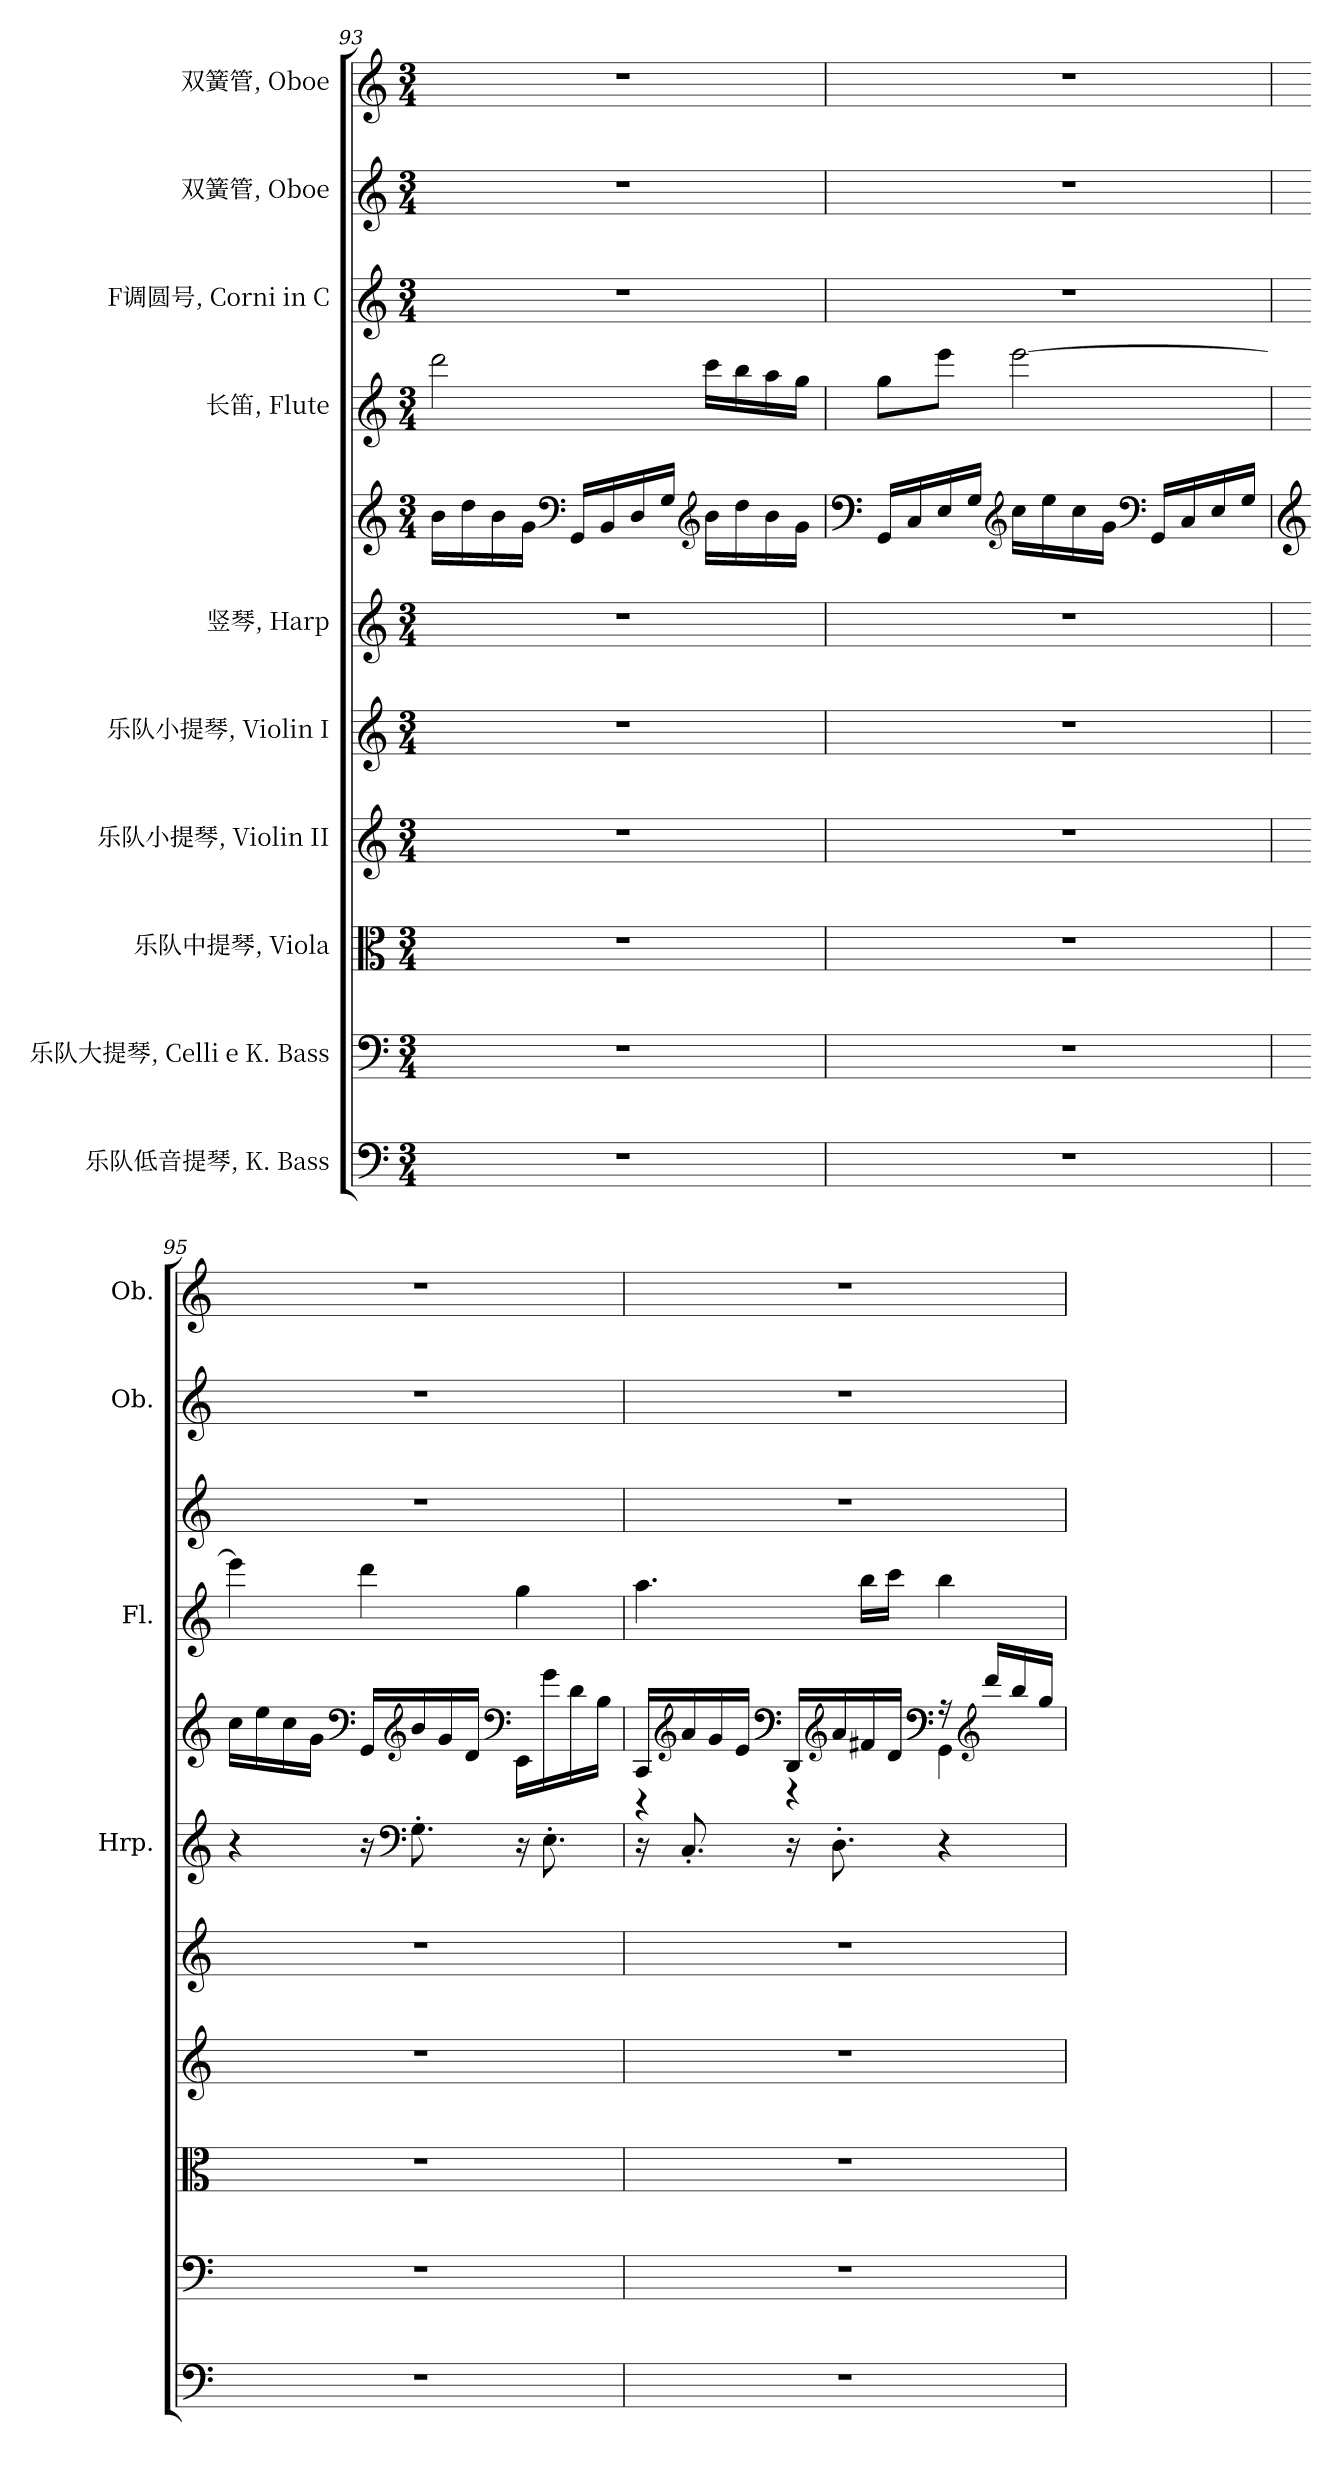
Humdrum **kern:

**kern	**kern	**kern	**kern	**kern	**kern	**kern	**kern	**kern	**kern	**kern
*part10	*part9	*part8	*part7	*part6	*part5	*part5	*part4	*part3	*part2	*part1
*staff11	*staff10	*staff9	*staff8	*staff7	*staff6	*staff5	*staff4	*staff3	*staff2	*staff1
*I"乐队低音提琴, K. Bass	*I"乐队大提琴, Celli e K. Bass	*I"乐队中提琴, Viola	*I"乐队小提琴, Violin II	*I"乐队小提琴, Violin I	*I"竖琴, Harp	*	*I"长笛, Flute	*I"F调圆号, Corni in C	*I"双簧管, Oboe	*I"双簧管, Oboe
*	*	*	*	*	*I'Hrp.	*	*I'Fl.	*	*I'Ob.	*I'Ob.
!!LO:PB:g=z
*clefF4	*clefF4	*clefC3	*clefG2	*clefG2	*clefG2	*clefG2	*clefG2	*clefG2	*clefG2	*clefG2
*ITrd7c12	*	*	*	*	*	*	*	*ITrd4c7	*	*
*k[]	*k[]	*k[]	*k[]	*k[]	*k[]	*k[]	*k[]	*k[b-]	*k[]	*k[]
*M3/4	*M3/4	*M3/4	*M3/4	*M3/4	*M3/4	*M3/4	*M3/4	*M3/4	*M3/4	*M3/4
=93	=93	=93	=93	=93	=93	=93	=93	=93	=93	=93
2.r	2.r	2.r	2.r	2.r	2.r	16b\LL	2ddd\	2.r	2.r	2.r
.	.	.	.	.	.	16dd\	.	.	.	.
.	.	.	.	.	.	16b\	.	.	.	.
.	.	.	.	.	.	16g\JJ	.	.	.	.
*	*	*	*	*	*	*clefF4	*	*	*	*
.	.	.	.	.	.	16GG/LL	.	.	.	.
.	.	.	.	.	.	16BB/	.	.	.	.
.	.	.	.	.	.	16D/	.	.	.	.
.	.	.	.	.	.	16G/JJ	.	.	.	.
*	*	*	*	*	*	*clefG2	*	*	*	*
.	.	.	.	.	.	16b\LL	16ccc\LL	.	.	.
.	.	.	.	.	.	16dd\	16bb\	.	.	.
.	.	.	.	.	.	16b\	16aa\	.	.	.
.	.	.	.	.	.	16g\JJ	16gg\JJ	.	.	.
=94	=94	=94	=94	=94	=94	=94	=94	=94	=94	=94
*	*	*	*	*	*	*clefF4	*	*	*	*
2.r	2.r	2.r	2.r	2.r	2.r	16GG/LL	8gg\L	2.r	2.r	2.r
.	.	.	.	.	.	16C/	.	.	.	.
.	.	.	.	.	.	16E/	8eee\J	.	.	.
.	.	.	.	.	.	16G/JJ	.	.	.	.
*	*	*	*	*	*	*clefG2	*	*	*	*
.	.	.	.	.	.	16cc\LL	[2eee\	.	.	.
.	.	.	.	.	.	16ee\	.	.	.	.
.	.	.	.	.	.	16cc\	.	.	.	.
.	.	.	.	.	.	16g\JJ	.	.	.	.
*	*	*	*	*	*	*clefF4	*	*	*	*
.	.	.	.	.	.	16GG/LL	.	.	.	.
.	.	.	.	.	.	16C/	.	.	.	.
.	.	.	.	.	.	16E/	.	.	.	.
.	.	.	.	.	.	16G/JJ	.	.	.	.
!!LO:PB:g=z
=95	=95	=95	=95	=95	=95	=95	=95	=95	=95	=95
*	*	*	*	*	*	*clefG2	*	*	*	*
2.r	2.r	2.r	2.r	2.r	4r	16cc\LL	4eee\]	2.r	2.r	2.r
.	.	.	.	.	.	16ee\	.	.	.	.
.	.	.	.	.	.	16cc\	.	.	.	.
.	.	.	.	.	.	16g\JJ	.	.	.	.
*	*	*	*	*	*	*clefF4	*	*	*	*
.	.	.	.	.	16r	16GG/LL	4ddd\	.	.	.
*	*	*	*	*	*clefF4	*clefG2	*	*	*	*
.	.	.	.	.	8.G'\	16b/	.	.	.	.
.	.	.	.	.	.	16g/	.	.	.	.
.	.	.	.	.	.	16d/JJ	.	.	.	.
*	*	*	*	*	*	*clefF4	*	*	*	*
.	.	.	.	.	16r	16EE\LL	4gg\	.	.	.
.	.	.	.	.	8.E'\	16g\	.	.	.	.
.	.	.	.	.	.	16d\	.	.	.	.
.	.	.	.	.	.	16B\JJ	.	.	.	.
=96	=96	=96	=96	=96	=96	=96	=96	=96	=96	=96
*	*	*	*	*	*	*^	*	*	*	*
2.r	2.r	2.r	2.r	2.r	16r	16CC/LL	4r	4.aa\	2.r	2.r	2.r
*	*	*	*	*	*	*clefG2	*	*	*	*	*
.	.	.	.	.	8.C'/	16a/	.	.	.	.	.
.	.	.	.	.	.	16g/	.	.	.	.	.
.	.	.	.	.	.	16e/JJ	.	.	.	.	.
*	*	*	*	*	*	*clefF4	*	*	*	*	*
.	.	.	.	.	16r	16DD/LL	4r	.	.	.	.
*	*	*	*	*	*	*clefG2	*	*	*	*	*
.	.	.	.	.	8.D'\	16a/	.	.	.	.	.
.	.	.	.	.	.	16f#X/	.	16bb\LL	.	.	.
.	.	.	.	.	.	16d/JJ	.	16ccc\JJ	.	.	.
*	*	*	*	*	*	*clefF4	*	*	*	*	*
.	.	.	.	.	4r	16r	4GG\	4bb\	.	.	.
*	*	*	*	*	*	*clefG2	*	*	*	*	*
.	.	.	.	.	.	16ddd/LL	.	.	.	.	.
.	.	.	.	.	.	16bb/	.	.	.	.	.
.	.	.	.	.	.	16gg/JJ	.	.	.	.	.
*	*	*	*	*	*	*v	*v	*	*	*	*
=	=	=	=	=	=	=	=	=	=	=
*-	*-	*-	*-	*-	*-	*-	*-	*-	*-	*-
